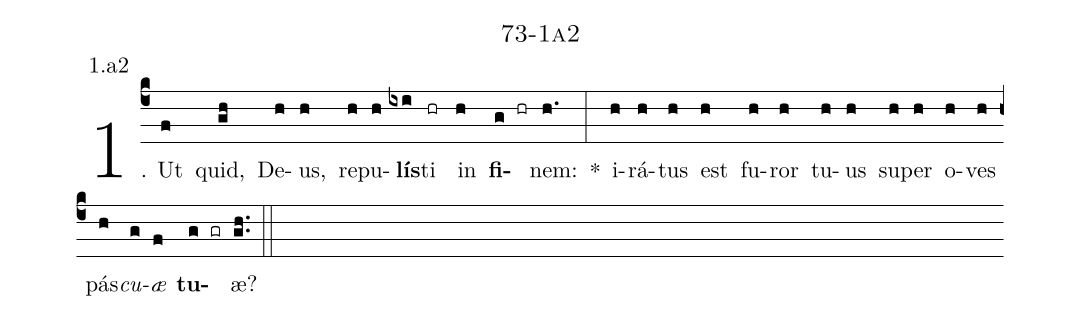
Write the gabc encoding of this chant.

name: 73-1a2;
annotation: 1.a2;
%%
(c4)1. Ut(f) quid,(gh) De(h)us,(h) re(h)pu(h)<b>lís</b>(ixi)ti(hr) in(h) <b>fi</b>(g hr)nem:(h.) *(:) i(h)rá(h)tus(h) est(h) fu(h)ror(h) tu(h)us(h) su(h)per(h) o(h)ves(h) pás(h)<i>cu</i>(g)<i>æ</i>(f) <b>tu</b>(g gr)æ?(gh..) (::)
